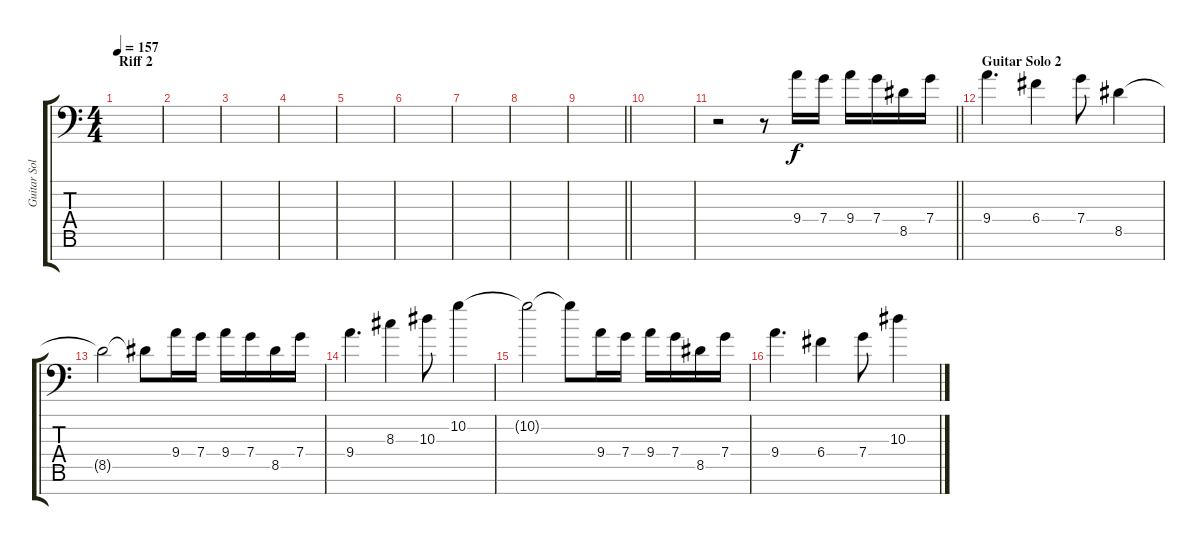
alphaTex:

\track ("Guitar Solo" "Guitar Sol") {instrument distortionguitar}
\staff {score tabs}
\tuning (D4 A3 F3 C3 G2 D2 A1) {hide}
\ts (4 4)
\section ("" "Riff 2")
\tempo 157
\clef f4
\ks c
|
|
|
|
|
|
|
|
\barLineRight lightlight
|
|
\barLineRight lightlight
r.2 r.8 9.4.16 7.4.16 9.4.16 7.4.16 8.5.16 7.4.16 |
\section ("" "Guitar Solo 2")
9.4.4{d} 6.4.4 7.4.8 8.5.4 |
8.5{t}.2 8.5{t}.8 9.4.16 7.4.16 9.4.16 7.4.16 8.5.16 7.4.16 |
9.4.4{d} 8.3.4 10.3.8 10.2.4 |
10.2{t}.2 10.2{t}.8 9.4.16 7.4.16 9.4.16 7.4.16 8.5.16 7.4.16 |
9.4.4{d} 6.4.4 7.4.8 10.3.4
